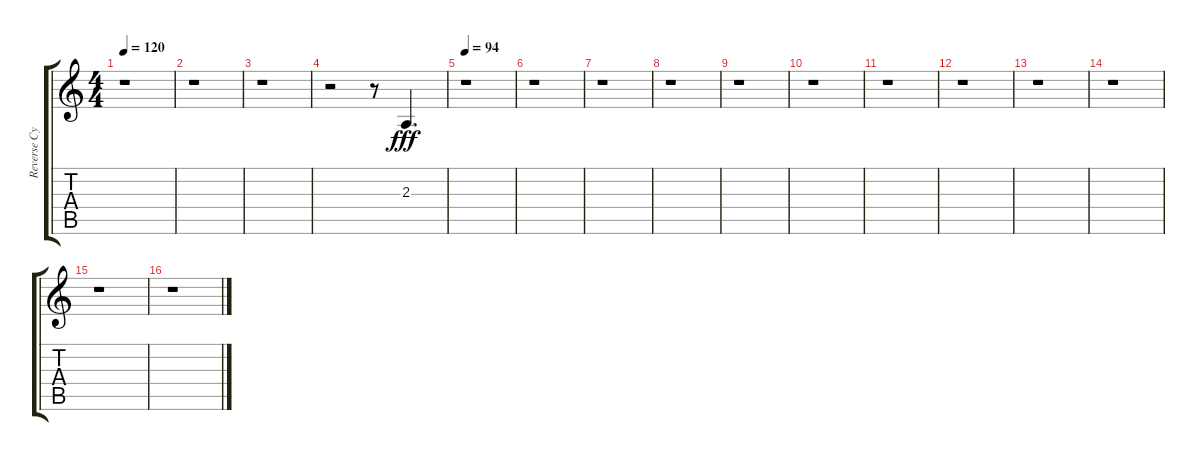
\track ("Reverse Cymbal" "Reverse Cy") {instrument reversecymbal}
\staff {score tabs}
\tuning (E4 B3 G3 D3 A2 E2) {hide}
\ts (4 4)
\tempo 120
\clef g2
\ks c
r.1{dy fff} |
r.1 |
r.1 |
r.2 r.8 2.3.4{d} |
\tempo 94
r.1 |
r.1 |
r.1 |
r.1 |
r.1 |
r.1 |
r.1 |
r.1 |
r.1 |
r.1 |
r.1 |
r.1
